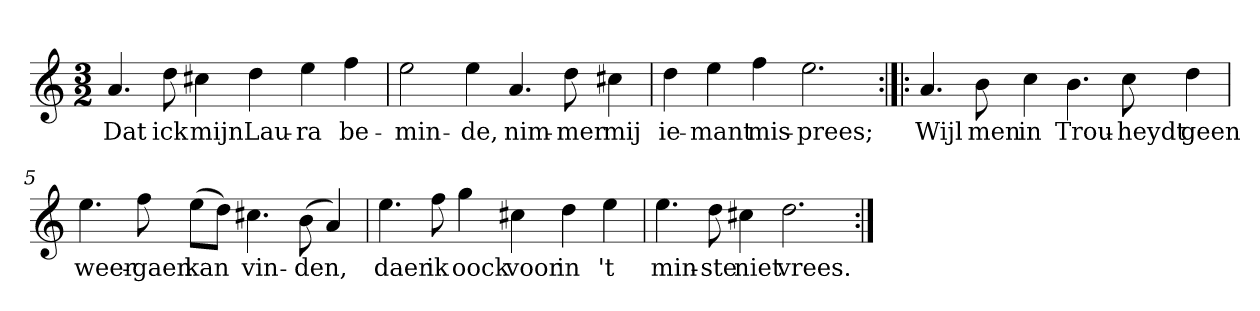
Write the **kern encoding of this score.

**kern	**text
*part1	*part1
*staff1	*staff1
*clefG2	*
*k[]	*
*D:dor	*
*M3/2	*
*MM120	*
=1	=1
4.a	Dat
8dd	ick
4cc#X	mijn
4dd	Lau-
4ee	-ra
4ff	be-
=2	=2
2ee	-min-
4ee	-de,
4.a	nim-
8dd	-mer
4cc#X	mij
=3	=3
4dd	ie-
4ee	-mant
4ff	mis-
2.ee	-prees;
=4:|!|:	=4:|!|:
4.a	Wijl
8b	men
4cc	in
4.b	Trou-
8cc	-heydt
4dd	geen
=5	=5
4.ee	weer-
8ff	-gaen
(8ee\L	kan
8dd\J)	.
4.cc#X	vin-
(8b	-den,
4a)	.
=6	=6
4.ee	daer
8ff	ik
4gg	oock
4cc#X	voor
4dd	in
4ee	't
=7	=7
4.ee	min-
8dd	-ste
4cc#X	niet
2.dd	vrees.
=:|!	=:|!
*-	*-
